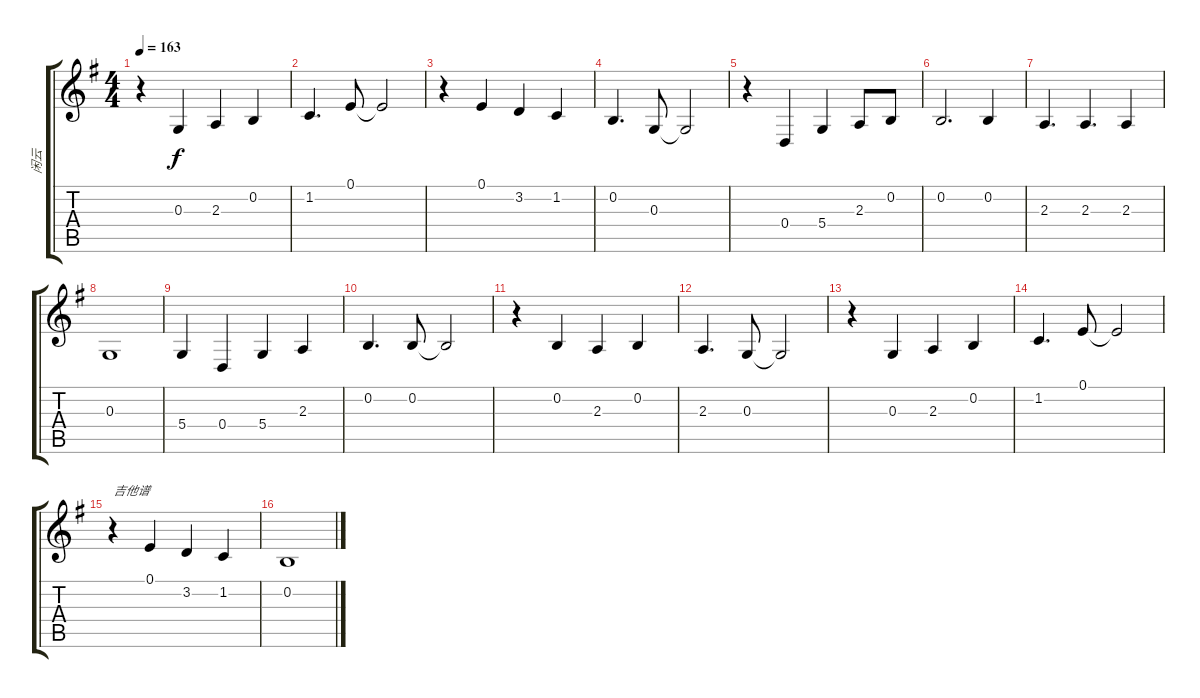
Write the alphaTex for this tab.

\track ("闲云" "闲云") {instrument englishhorn}
\staff {score tabs}
\tuning (E4 B3 G3 D3 A2 E2) {hide}
\ts (4 4)
\tempo 163
\clef g2
\ks g
r.4{dy f} 0.3.4 2.3.4 0.2.4 |
1.2.4{d} 0.1.8 0.1{t}.2 |
r.4 0.1.4 3.2.4 1.2.4 |
0.2.4{d} 0.3.8 0.3{t}.2 |
r.4 0.4.4 5.4.4 2.3.8 0.2.8 |
0.2.2{d} 0.2.4 |
2.3.4{d} 2.3.4{d} 2.3.4 |
0.3.1 |
5.4.4 0.4.4 5.4.4 2.3.4 |
0.2.4{d} 0.2.8 0.2{t}.2 |
r.4 0.2.4 2.3.4 0.2.4 |
2.3.4{d} 0.3.8 0.3{t}.2 |
r.4 0.3.4 2.3.4 0.2.4 |
1.2.4{d} 0.1.8 0.1{t}.2 |
r.4{txt "吉他谱"} 0.1.4 3.2.4 1.2.4 |
0.2.1
